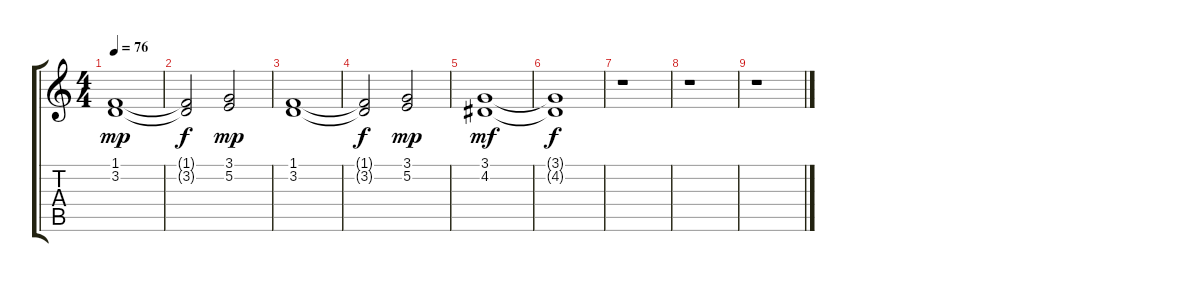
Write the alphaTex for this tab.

\track "" {instrument stringensemble1}
\staff {score tabs}
\tuning (E4 B3 G3 D3 A2 E2) {hide}
\ts (4 4)
\tempo 76
\clef g2
\ks c
(1.1 3.2).1{dy mp} |
(1.1{t} 3.2{t}).2{dy f} (3.1 5.2).2{dy mp} |
(1.1 3.2).1 |
(1.1{t} 3.2{t}).2{dy f} (3.1 5.2).2{dy mp} |
(3.1 4.2).1{dy mf} |
(3.1{t} 4.2{t}).1{dy f} |
r.1 |
r.1 |
r.1
